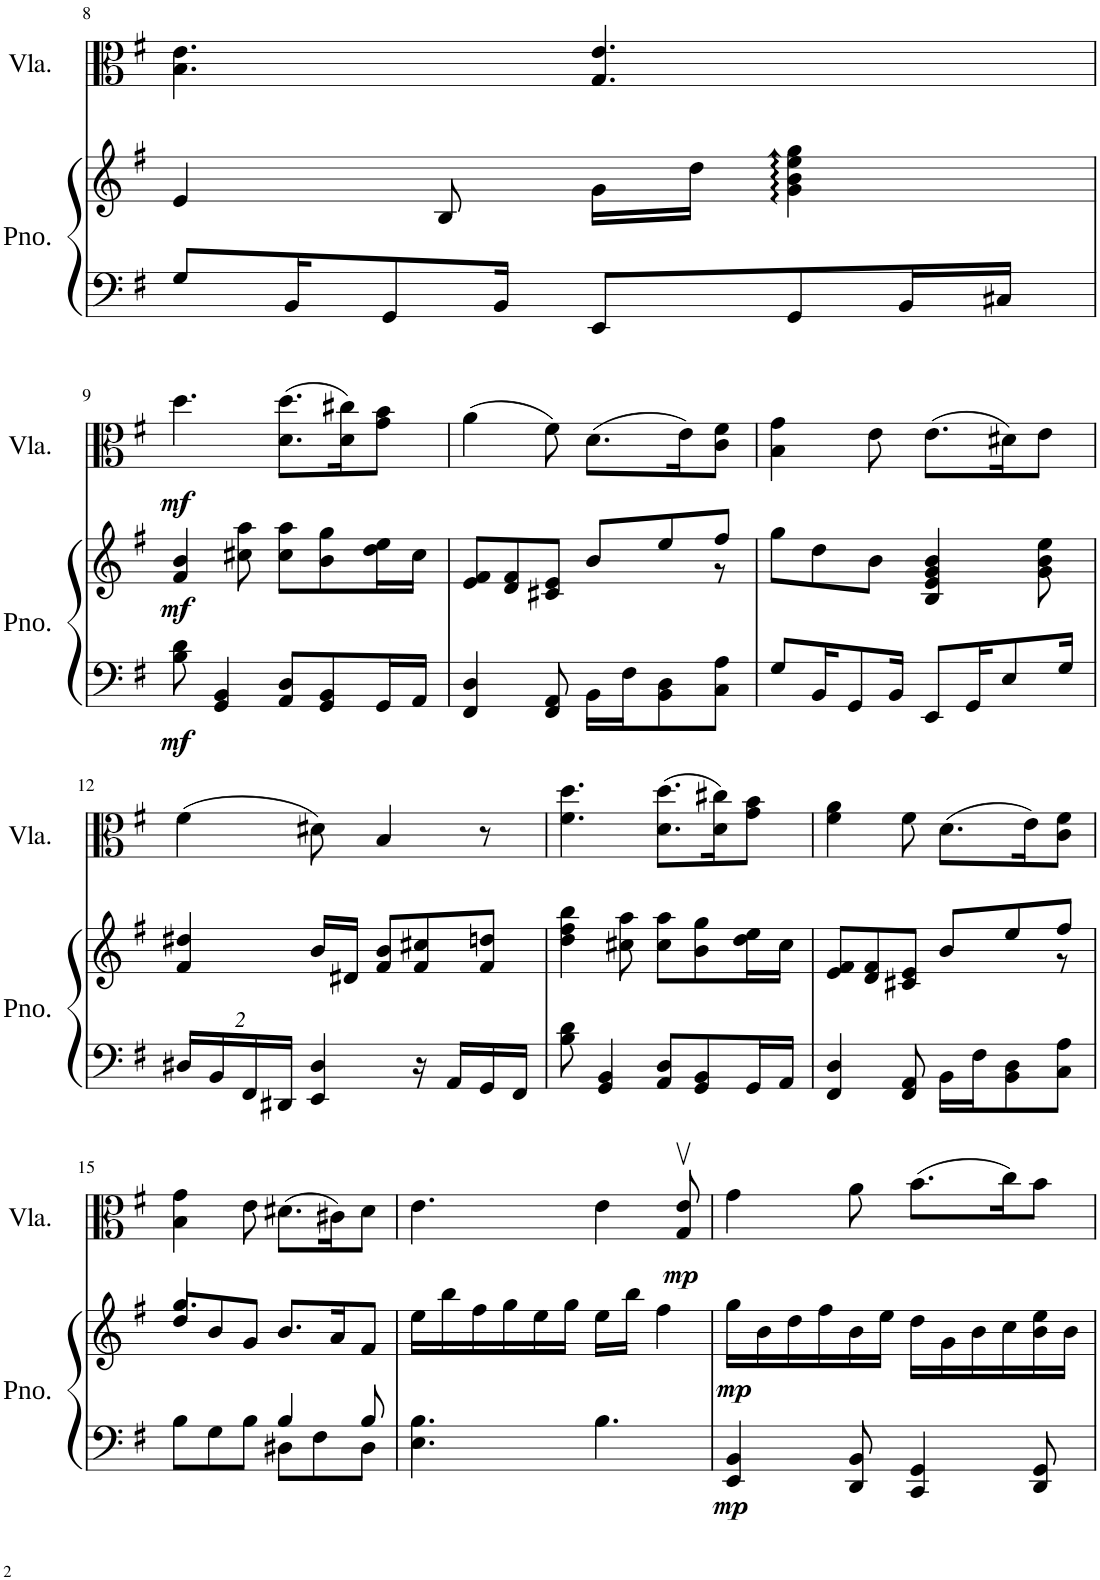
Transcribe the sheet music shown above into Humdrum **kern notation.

**kern	**kern	**dynam	**kern	**dynam
*part2	*part2	*part2	*part1	*part1
*staff3	*staff2	*staff2/3	*staff1	*staff1
*I"Piano	*	*	*I"Viola	*
*I'Pno.	*	*	*I'Vla.	*
!!LO:PB:g=z
*clefF4	*clefG2	*	*clefC3	*
*k[f#]	*k[f#]	*	*k[f#]	*
*M6/8	*M6/8	*	*M6/8	*
=8	=8	=8	=8	=8
8G/L	4e/	.	4.B\ 4.e\	.
16BB/K	.	.	.	.
8GG/	.	.	.	.
.	8B/	.	.	.
16BB/Jk	.	.	.	.
8EE/L	16g\LL	.	4.G/ 4.e/	.
.	16dd\JJ	.	.	.
8GG/	4g\ 4b\ 4ee\ 4gg\	.	.	.
16BB/L	.	.	.	.
16C#X/JJ	.	.	.	.
!!LO:LB:g=z
=9	=9	=9	=9	=9
!	!	!LO:DY:b=2	!	!
!	!	!LO:DY:n=1:b	!	!LO:DY:b
8B\ 8d\	4f#/ 4b/	mf mf	4.dd\	mf
4GG/ 4BB/	.	.	.	.
.	8cc#X\ 8aa\	.	.	.
8AA/ 8D/L	8cc#\ 8aa\L	.	(8.d\ 8.dd\L	.
8GG/ 8BB/	8b\ 8gg\	.	.	.
.	.	.	16d\ 16cc#X\K)	.
16GG/L	16dd\ 16ee\L	.	8g\ 8b\J	.
16AA/JJ	16cc#\JJ	.	.	.
=10	=10	=10	=10	=10
*	*^	*	*	*
4FF#/ 4D/	8e/ 8f#/L	4ryy	.	(4a\	.
.	8d/ 8f#/	.	.	.	.
8FF#/ 8AA/	8c#X/ 8e/J	8ryy	.	8f#\)	.
16BB\LL	8b/L	4ryy	.	(8.d\L	.
16F#\J	.	.	.	.	.
8BB\ 8D\	8ee/	.	.	.	.
.	.	.	.	16e\K)	.
8C\ 8A\J	8ff#/J	8r	.	8c\ 8f#\J	.
=11	=11	=11	=11	=11	=11
8G/L	8gg\L	4ryy	.	4B\ 4g\	.
16BB/K	8dd\	.	.	.	.
8GG/	.	.	.	.	.
.	8b\J	8ryy	.	8e\	.
16BB/Jk	.	.	.	.	.
8EE/L	4B/ 4e/ 4g/ 4b/	8.ryy	.	(8.e\L	.
16GG/K	.	.	.	.	.
8E/	.	16ryy	.	16d#X\K)	.
.	8g\ 8b\ 8ee\	8ryy	.	8e\J	.
16G/Jk	.	.	.	.	.
!!LO:LB:g=z
=12	=12	=12	=12	=12	=12
16D#X/LL	4f#/ 4dd#X/	8ryy	.	(4f#\	.
16BB/	.	.	.	.	.
16FF#/	.	8ryy	.	.	.
16DD#X/JJ	.	.	.	.	.
4EE/ 4D#/	16b/LL	8ryy	.	8d#X\)	.
.	16d#X/JJ	.	.	.	.
.	8f#/ 8b/L	8ryy	.	4B/	.
16r	8f#/ 8cc#X/	8ryy	.	.	.
16AA/LL	.	.	.	.	.
16GG/	8f#/ 8ddn/J	8ryy	.	8r	.
16FF#/JJ	.	.	.	.	.
*	*v	*v	*	*	*
=13	=13	=13	=13	=13
8B\ 8d\	4dd\ 4ff#\ 4bb\	.	4.f#\ 4.dd\	.
4GG/ 4BB/	.	.	.	.
.	8cc#X\ 8aa\	.	.	.
8AA/ 8D/L	8cc#\ 8aa\L	.	(8.d\ 8.dd\L	.
8GG/ 8BB/	8b\ 8gg\	.	.	.
.	.	.	16d\ 16cc#X\K)	.
16GG/L	16dd\ 16ee\L	.	8g\ 8b\J	.
16AA/JJ	16cc#\JJ	.	.	.
=14	=14	=14	=14	=14
*	*^	*	*	*
4FF#/ 4D/	8e/ 8f#/L	4ryy	.	4f#\ 4a\	.
.	8d/ 8f#/	.	.	.	.
8FF#/ 8AA/	8c#X/ 8e/J	8ryy	.	8f#\	.
16BB\LL	8b/L	4ryy	.	(8.d\L	.
16F#\J	.	.	.	.	.
8BB\ 8D\	8ee/	.	.	.	.
.	.	.	.	16e\K)	.
8C\ 8A\J	8ff#/J	8r	.	8c\ 8f#\J	.
!!LO:LB:g=z
=15	=15	=15	=15	=15	=15
*^	*	*	*	*	*
8B\L	4.ryy	8dd/L	4.gg/	.	4B\ 4g\	.
8G\	.	8b/	.	.	.	.
8B\J	.	8g/J	.	.	8e\	.
4B/	8D#X\L	8.b/L	8ryy	.	(8.d#X\L	.
.	8F#\	.	4ryy	.	.	.
.	.	16a/K	.	.	16c#X\K)	.
8B/	8D#\J	8f#/J	.	.	8d#\J	.
*	*	*v	*v	*	*	*
=16	=16	=16	=16	=16	=16
4.E\	4.B\	16ee\LL	.	4.e\	.
.	.	16bb\	.	.	.
.	.	16ff#\	.	.	.
.	.	16gg\	.	.	.
.	.	16ee\	.	.	.
.	.	16gg\JJ	.	.	.
8ryy	4.B\	16ee\LL	.	4e\	.
.	.	16bb\JJ	.	.	.
4ryy	.	4ff#\	.	.	.
!	!	!	!	!	!LO:DY:b
.	.	.	.	8G/v 8e/v	mp
*v	*v	*	*	*	*
=17	=17	=17	=17	=17
!	!	!LO:DY:b=2	!	!
!	!	!LO:DY:n=1:b	!	!
4EE/ 4BB/	16gg\LL	mp mp	4g\	.
.	16b\	.	.	.
.	16dd\	.	.	.
.	16ff#\	.	.	.
8DD/ 8BB/	16b\	.	8a\	.
.	16ee\JJ	.	.	.
4CC/ 4GG/	16dd\LL	.	(8.b\L	.
.	16g\	.	.	.
.	16b\	.	.	.
.	16cc\	.	16cc\K)	.
8DD/ 8GG/	16b\ 16ee\	.	8b\J	.
.	16b\JJ	.	.	.
=	=	=	=	=
*-	*-	*-	*-	*-
